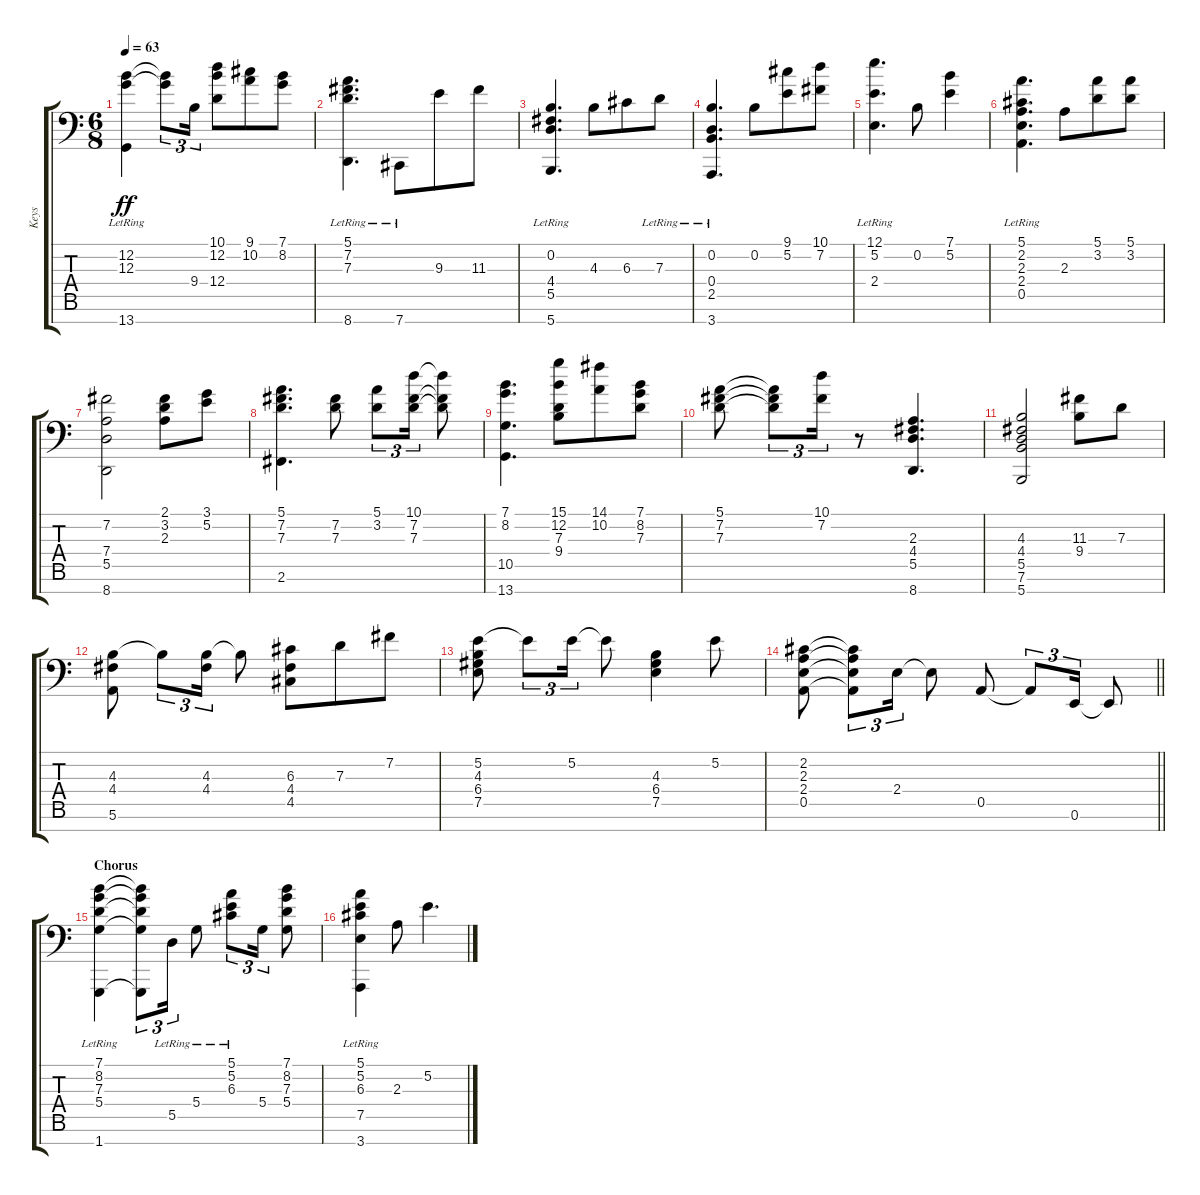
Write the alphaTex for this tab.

\track ("Keys" "Keys") {instrument acousticgrandpiano}
\staff {score tabs}
\tuning (E4 B3 G3 D3 A2 E2 Gb1) {hide}
\ts (6 8)
\tempo 63
\clef f4
\ks c
(12.2{lr} 12.3 13.7{lr}).4{dy ff} (12.2{t} 12.3{t}).8{tu (3 2)} 9.4.16{tu (3 2)} (10.1 12.2 12.4).8 (9.1 10.2).8 (7.1 8.2).8 |
(5.1 7.2{lr} 7.3{lr} 8.7{lr}).4{d} 7.7{lr}.8 9.3.8 11.3.8 |
(0.2{lr} 4.4{lr} 5.5{lr} 5.7{lr}).4{d} 4.3.8 6.3.8 7.3{lr}.8 |
(0.2 0.4 2.5{lr} 3.7).4{d} 0.2.8 (9.1 5.2).8 (10.1 7.2).8 |
(12.1{lr} 5.2 2.4{lr}).4{d} 0.2.8 (7.1 5.2).4 |
(5.1 2.2{lr} 2.3 2.4{lr} 0.5{lr}).4{d} 2.3.8 (5.1 3.2).8 (5.1 3.2).8 |
(7.2 7.4 5.5 8.7).2 (2.1 3.2 2.3).8 (3.1 5.2).8 |
(5.1 7.2 7.3 2.6).4{d} (7.2 7.3).8 (5.1 3.2).8{tu (3 2)} (10.1 7.2 7.3).16{tu (3 2)} (10.1{t} 7.2{t} 7.3{t}).8 |
(7.1 8.2 10.5 13.7).4{d} (15.1 12.2 7.3 9.4).8 (14.1 10.2).8 (7.1 8.2 7.3).8 |
(5.1 7.2 7.3).8 (5.1{t} 7.2{t} 7.3{t}).8{tu (3 2)} (10.1 7.2).16{tu (3 2)} r.8 (2.3 4.4 5.5 8.7).4{d} |
(4.3 4.4 5.5 7.6 5.7).2 (11.3 9.4).8 7.3.8 |
(4.3 4.4 5.6).8 4.3{t}.8{tu (3 2)} (4.3 4.4).16{tu (3 2)} 4.3{t}.8 (6.3 4.4 4.5).8 7.3.8 7.2.8 |
(5.2 4.3 6.4 7.5).8 5.2{t}.8{tu (3 2)} 5.2.16{tu (3 2)} 5.2{t}.8 (4.3 6.4 7.5).4 5.2.8 |
\barLineRight lightlight
(2.2 2.3 2.4 0.5).8 (2.2{t} 2.3{t} 2.4{t} 0.5{t}).8{tu (3 2)} 2.4.16{tu (3 2)} 2.4{t}.8 0.5.8 0.5{t}.8{tu (3 2)} 0.6.16{tu (3 2)} 0.6{t}.8 |
\section ("" "Chorus")
(7.1 8.2 7.3 5.4{lr} 1.7{lr}).4 (7.1{t} 8.2{t} 7.3{t} 5.4{t} 1.7{t}).8{tu (3 2)} 5.5{lr}.16{tu (3 2)} 5.4{lr}.8 (5.1{lr} 5.2{lr} 6.3{lr}).8{tu (3 2)} 5.4.16{tu (3 2)} (7.1 8.2 7.3 5.4).8 |
(5.1{lr} 5.2{lr} 6.3 7.5{lr} 3.7{lr}).4 2.3.8 5.2.4{d}
